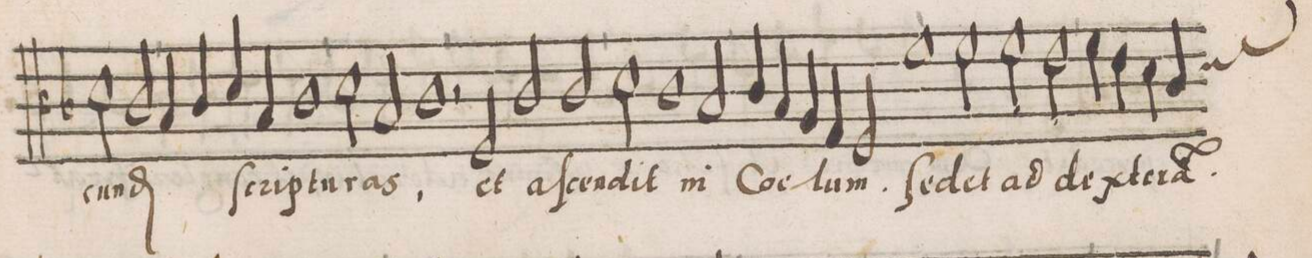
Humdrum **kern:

**kern	**text
*I"CANTVS	*
*clefC3	*
*k[b-]	*
*met()	*
*M2/1	*
2d\	-cun-
2c/	-d(um)
=98-	=98-
4B-/	.
4c/	.
4d/	.
4B-/	ſcrip-
1c	-tu-
=99-	=99-
2d\	-ras,
2B-/	.
1c	.
=100-	=100-
2r	.
2F/	et
2c/	a-
2c/	-ſcen-
=101-	=101-
2d\	-dit
1c	in
2B-/	.
=102-	=102-
4c/	Coe-
4B-/	.
4A/	.
4G/	-lum.
2F/	.
1f	ſe-
=103-	=103-
2f\	-det
2f\	ad
2e\	dex-
=104-	=104-
4f\	.
4e\	-te-
4d\	-ra(m).
*custos:d	*
4c/	.
*-	*-
